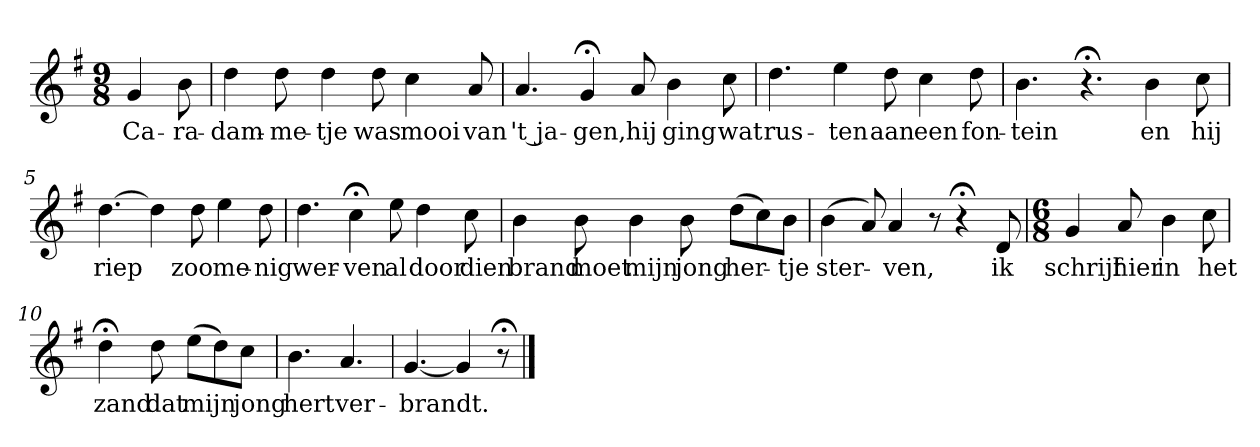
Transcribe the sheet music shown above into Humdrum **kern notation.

**kern	**text
*part1	*part1
*staff1	*staff1
*k[f#]	*
*G:	*
*M9/8	*
*MM120	*
=	=
4g	Ca-
8b	-ra-
=1	=1
4dd	-dam-
8dd	-me-
4dd	-tje
8dd	was
4cc	mooi
8a	van
=2	=2
4.a	't ja-
4g;<	-gen,
8a	hij
4b	ging
8cc	wat
=3	=3
4.dd	rus-
4ee	-ten
8dd	aan
4cc	een
8dd	fon-
=4	=4
4.b	-tein
4.r;<	.
4b	en
8cc	hij
=5	=5
[4.dd	riep
4dd]	.
8dd	zoo
4ee	me-
8dd	-nig
=6	=6
4.dd	wer-
4cc;<	-ven
8ee	al
4dd	door
8cc	dien
=7	=7
4b	brand
8b	moet
4b	mijn
8b	jong
(8ddL	her-
8cc)	.
8bJ	-tje
=8	=8
(4b	ster-
8a)	.
4a	-ven,
8r	.
4r;<	.
8d	ik
=9	=9
*M6/8	*
4g	schrijf
8a	hier
4b	in
8cc	het
=10	=10
4dd;<	zand
8dd	dat
(8eeL	mijn
8dd)	.
8ccJ	jong
=11	=11
4.b	hert
4.a	ver-
=12	=12
[4.g	-brandt.
4g]	.
8r;<	.
==	==
*-	*-
